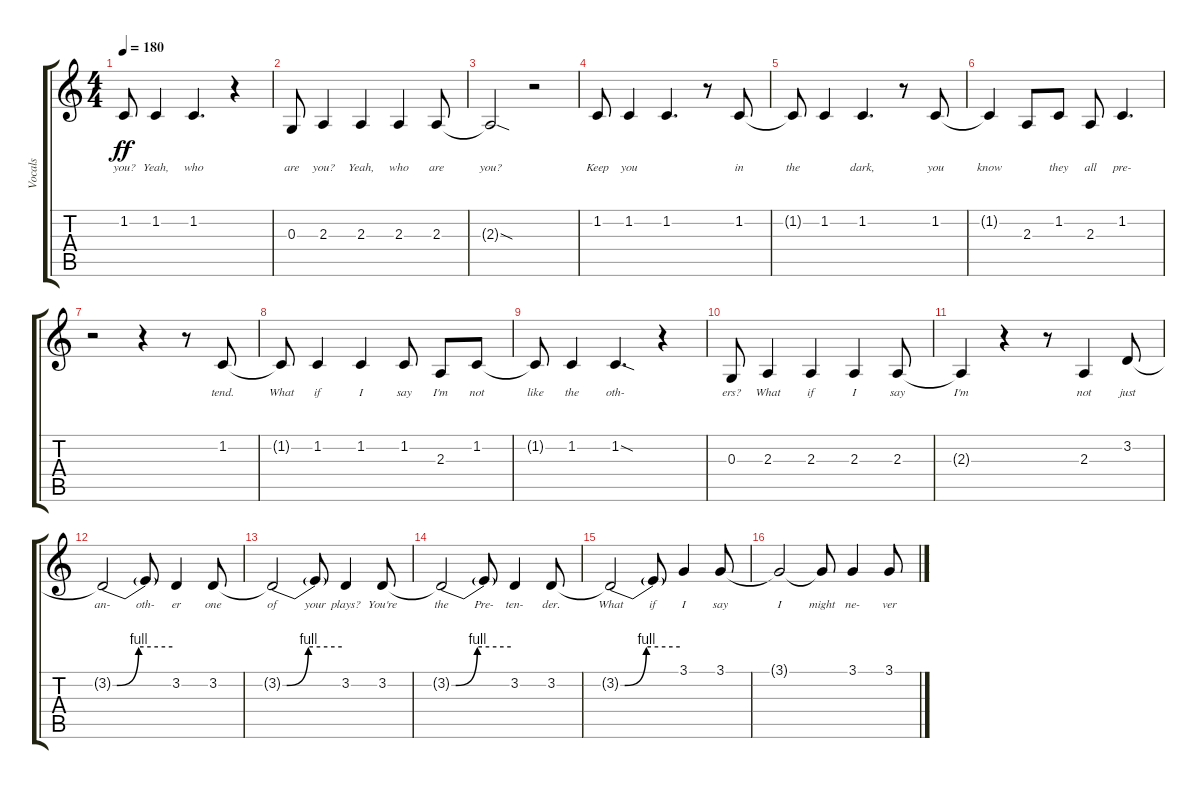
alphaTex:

\track ("Vocals" "Vocals") {instrument altosax}
\staff {score tabs}
\tuning (E4 B3 G3 D3 A2 E2) {hide}
\ts (4 4)
\tempo 180
\clef g2
\ks aminor
1.2{t}.8{lyrics (0 "you?") lyrics (1 "") lyrics (2 "") lyrics (3 "") lyrics (4 "") dy ff} 1.2.4{lyrics (0 "Yeah,") lyrics (1 "") lyrics (2 "") lyrics (3 "") lyrics (4 "")} 1.2.4{d lyrics (0 "who") lyrics (1 "") lyrics (2 "") lyrics (3 "") lyrics (4 "")} r.4 |
0.3.8{lyrics (0 "are") lyrics (1 "") lyrics (2 "") lyrics (3 "") lyrics (4 "")} 2.3.4{lyrics (0 "you?") lyrics (1 "") lyrics (2 "") lyrics (3 "") lyrics (4 "")} 2.3.4{lyrics (0 "Yeah,") lyrics (1 "") lyrics (2 "") lyrics (3 "") lyrics (4 "")} 2.3.4{lyrics (0 "who") lyrics (1 "") lyrics (2 "") lyrics (3 "") lyrics (4 "")} 2.3.8{lyrics (0 "are") lyrics (1 "") lyrics (2 "") lyrics (3 "") lyrics (4 "")} |
2.3{sod t}.2{lyrics (0 "you?") lyrics (1 "") lyrics (2 "") lyrics (3 "") lyrics (4 "")} r.2 |
1.2.8{lyrics (0 "Keep") lyrics (1 "") lyrics (2 "") lyrics (3 "") lyrics (4 "")} 1.2.4{lyrics (0 "you") lyrics (1 "") lyrics (2 "") lyrics (3 "") lyrics (4 "")} 1.2.4{d lyrics (0 "") lyrics (1 "") lyrics (2 "") lyrics (3 "") lyrics (4 "")} r.8 1.2.8{lyrics (0 "in") lyrics (1 "") lyrics (2 "") lyrics (3 "") lyrics (4 "")} |
1.2{t}.8{lyrics (0 "the") lyrics (1 "") lyrics (2 "") lyrics (3 "") lyrics (4 "")} 1.2.4{lyrics (0 "") lyrics (1 "") lyrics (2 "") lyrics (3 "") lyrics (4 "")} 1.2.4{d lyrics (0 "dark,") lyrics (1 "") lyrics (2 "") lyrics (3 "") lyrics (4 "")} r.8 1.2.8{lyrics (0 "you") lyrics (1 "") lyrics (2 "") lyrics (3 "") lyrics (4 "")} |
1.2{t}.4{lyrics (0 "know") lyrics (1 "") lyrics (2 "") lyrics (3 "") lyrics (4 "")} 2.3.8{lyrics (0 "") lyrics (1 "") lyrics (2 "") lyrics (3 "") lyrics (4 "")} 1.2.8{lyrics (0 "they") lyrics (1 "") lyrics (2 "") lyrics (3 "") lyrics (4 "")} 2.3.8{lyrics (0 "all") lyrics (1 "") lyrics (2 "") lyrics (3 "") lyrics (4 "")} 1.2.4{d lyrics (0 "pre-") lyrics (1 "") lyrics (2 "") lyrics (3 "") lyrics (4 "")} |
r.2 r.4 r.8 1.2.8{lyrics (0 "tend.") lyrics (1 "") lyrics (2 "") lyrics (3 "") lyrics (4 "")} |
1.2{t}.8{lyrics (0 "What") lyrics (1 "") lyrics (2 "") lyrics (3 "") lyrics (4 "")} 1.2.4{lyrics (0 "if") lyrics (1 "") lyrics (2 "") lyrics (3 "") lyrics (4 "")} 1.2.4{lyrics (0 "I") lyrics (1 "") lyrics (2 "") lyrics (3 "") lyrics (4 "")} 1.2.8{lyrics (0 "say") lyrics (1 "") lyrics (2 "") lyrics (3 "") lyrics (4 "")} 2.3.8{lyrics (0 "I'm") lyrics (1 "") lyrics (2 "") lyrics (3 "") lyrics (4 "")} 1.2.8{lyrics (0 "not") lyrics (1 "") lyrics (2 "") lyrics (3 "") lyrics (4 "")} |
1.2{t}.8{lyrics (0 "like") lyrics (1 "") lyrics (2 "") lyrics (3 "") lyrics (4 "")} 1.2.4{lyrics (0 "the") lyrics (1 "") lyrics (2 "") lyrics (3 "") lyrics (4 "")} 1.2{sod}.4{d lyrics (0 "oth-") lyrics (1 "") lyrics (2 "") lyrics (3 "") lyrics (4 "")} r.4 |
0.3.8{lyrics (0 "ers?") lyrics (1 "") lyrics (2 "") lyrics (3 "") lyrics (4 "")} 2.3.4{lyrics (0 "What") lyrics (1 "") lyrics (2 "") lyrics (3 "") lyrics (4 "")} 2.3.4{lyrics (0 "if") lyrics (1 "") lyrics (2 "") lyrics (3 "") lyrics (4 "")} 2.3.4{lyrics (0 "I") lyrics (1 "") lyrics (2 "") lyrics (3 "") lyrics (4 "")} 2.3.8{lyrics (0 "say") lyrics (1 "") lyrics (2 "") lyrics (3 "") lyrics (4 "")} |
2.3{t}.4{lyrics (0 "I'm") lyrics (1 "") lyrics (2 "") lyrics (3 "") lyrics (4 "")} r.4 r.8 2.3.4{lyrics (0 "not") lyrics (1 "") lyrics (2 "") lyrics (3 "") lyrics (4 "")} 3.2.8{lyrics (0 "just") lyrics (1 "") lyrics (2 "") lyrics (3 "") lyrics (4 "")} |
3.2{be (custom 0 0 4 0 26 4 60 4) t}.2{lyrics (0 "an-") lyrics (1 "") lyrics (2 "") lyrics (3 "") lyrics (4 "")} 3.2{t}.8{lyrics (0 "oth-") lyrics (1 "") lyrics (2 "") lyrics (3 "") lyrics (4 "")} 3.2.4{lyrics (0 "er") lyrics (1 "") lyrics (2 "") lyrics (3 "") lyrics (4 "")} 3.2.8{lyrics (0 "one") lyrics (1 "") lyrics (2 "") lyrics (3 "") lyrics (4 "")} |
3.2{be (custom 0 0 4 0 26 4 60 4) t}.2{lyrics (0 "of") lyrics (1 "") lyrics (2 "") lyrics (3 "") lyrics (4 "")} 3.2{t}.8{lyrics (0 "your") lyrics (1 "") lyrics (2 "") lyrics (3 "") lyrics (4 "")} 3.2.4{lyrics (0 "plays?") lyrics (1 "") lyrics (2 "") lyrics (3 "") lyrics (4 "")} 3.2.8{lyrics (0 "You're") lyrics (1 "") lyrics (2 "") lyrics (3 "") lyrics (4 "")} |
3.2{be (custom 0 0 4 0 26 4 60 4) t}.2{lyrics (0 "the") lyrics (1 "") lyrics (2 "") lyrics (3 "") lyrics (4 "")} 3.2{t}.8{lyrics (0 "Pre-") lyrics (1 "") lyrics (2 "") lyrics (3 "") lyrics (4 "")} 3.2.4{lyrics (0 "ten-") lyrics (1 "") lyrics (2 "") lyrics (3 "") lyrics (4 "")} 3.2.8{lyrics (0 "der.") lyrics (1 "") lyrics (2 "") lyrics (3 "") lyrics (4 "")} |
3.2{be (custom 0 0 4 0 26 4 60 4) t}.2{lyrics (0 "What") lyrics (1 "") lyrics (2 "") lyrics (3 "") lyrics (4 "")} 3.2{t}.8{lyrics (0 "if") lyrics (1 "") lyrics (2 "") lyrics (3 "") lyrics (4 "")} 3.1.4{lyrics (0 "I") lyrics (1 "") lyrics (2 "") lyrics (3 "") lyrics (4 "")} 3.1.8{lyrics (0 "say") lyrics (1 "") lyrics (2 "") lyrics (3 "") lyrics (4 "")} |
3.1{t}.2{lyrics (0 "I") lyrics (1 "") lyrics (2 "") lyrics (3 "") lyrics (4 "")} 3.1{t}.8{lyrics (0 "might") lyrics (1 "") lyrics (2 "") lyrics (3 "") lyrics (4 "")} 3.1.4{lyrics (0 "ne-") lyrics (1 "") lyrics (2 "") lyrics (3 "") lyrics (4 "")} 3.1.8{lyrics (0 "ver") lyrics (1 "") lyrics (2 "") lyrics (3 "") lyrics (4 "")}
